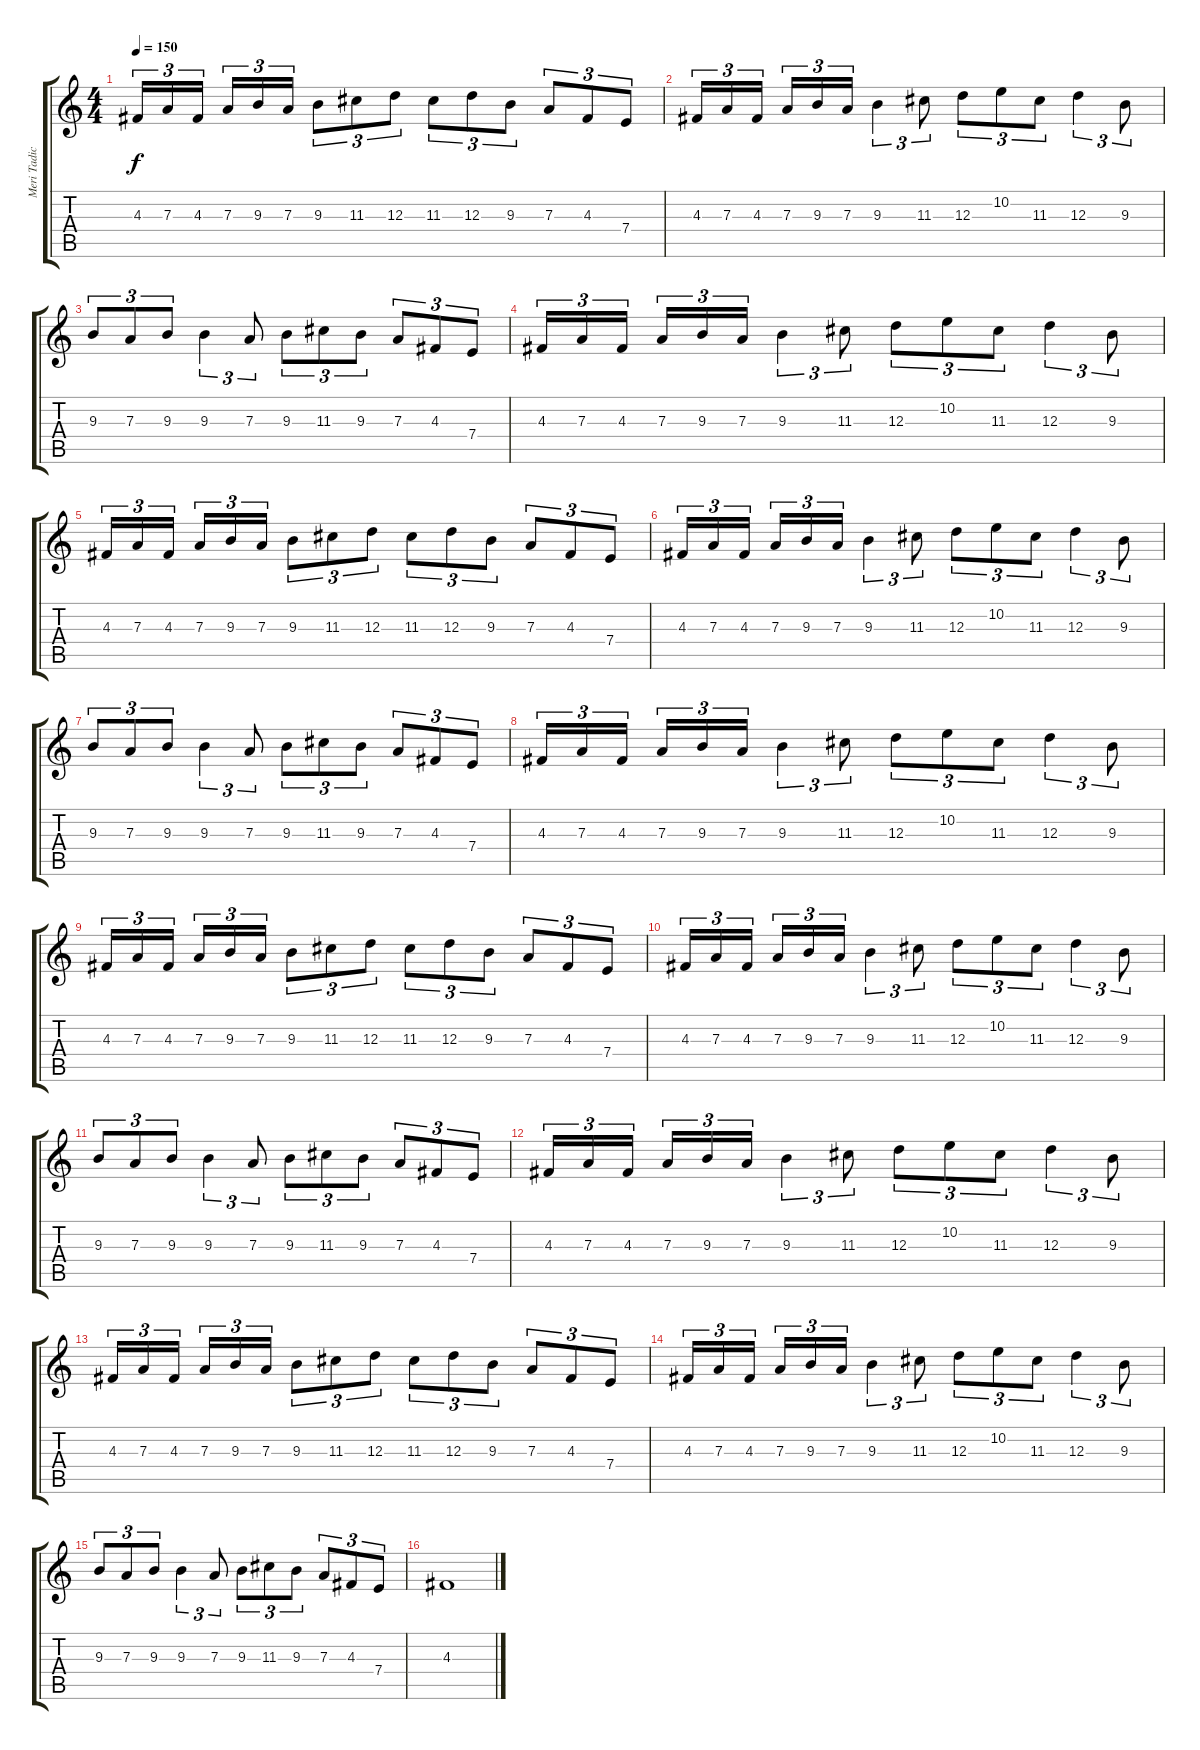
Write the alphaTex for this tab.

\track ("Meri Tadic" "Meri Tadic") {instrument fiddle}
\staff {score tabs}
\tuning (B4 Gb4 D4 A3 E3 B2) {hide}
\ts (4 4)
\tempo 150
\clef g2
\ks c
4.3.16{tu (3 2) dy f} 7.3.16{tu (3 2)} 4.3.16{tu (3 2) beam splitsecondary} 7.3.16{tu (3 2)} 9.3.16{tu (3 2)} 7.3.16{tu (3 2)} 9.3.8{tu (3 2)} 11.3.8{tu (3 2)} 12.3.8{tu (3 2)} 11.3.8{tu (3 2)} 12.3.8{tu (3 2)} 9.3.8{tu (3 2)} 7.3.8{tu (3 2)} 4.3.8{tu (3 2)} 7.4.8{tu (3 2)} |
4.3.16{tu (3 2)} 7.3.16{tu (3 2)} 4.3.16{tu (3 2) beam splitsecondary} 7.3.16{tu (3 2)} 9.3.16{tu (3 2)} 7.3.16{tu (3 2)} 9.3.4{tu (3 2)} 11.3.8{tu (3 2)} 12.3.8{tu (3 2)} 10.2.8{tu (3 2)} 11.3.8{tu (3 2)} 12.3.4{tu (3 2)} 9.3.8{tu (3 2)} |
9.3.8{tu (3 2)} 7.3.8{tu (3 2)} 9.3.8{tu (3 2)} 9.3.4{tu (3 2)} 7.3.8{tu (3 2)} 9.3.8{tu (3 2)} 11.3.8{tu (3 2)} 9.3.8{tu (3 2)} 7.3.8{tu (3 2)} 4.3.8{tu (3 2)} 7.4.8{tu (3 2)} |
4.3.16{tu (3 2) instrument fiddle} 7.3.16{tu (3 2)} 4.3.16{tu (3 2) beam splitsecondary} 7.3.16{tu (3 2)} 9.3.16{tu (3 2)} 7.3.16{tu (3 2)} 9.3.4{tu (3 2)} 11.3.8{tu (3 2)} 12.3.8{tu (3 2)} 10.2.8{tu (3 2)} 11.3.8{tu (3 2)} 12.3.4{tu (3 2)} 9.3.8{tu (3 2)} |
4.3.16{tu (3 2)} 7.3.16{tu (3 2)} 4.3.16{tu (3 2) beam splitsecondary} 7.3.16{tu (3 2)} 9.3.16{tu (3 2)} 7.3.16{tu (3 2)} 9.3.8{tu (3 2)} 11.3.8{tu (3 2)} 12.3.8{tu (3 2)} 11.3.8{tu (3 2)} 12.3.8{tu (3 2)} 9.3.8{tu (3 2)} 7.3.8{tu (3 2)} 4.3.8{tu (3 2)} 7.4.8{tu (3 2)} |
4.3.16{tu (3 2)} 7.3.16{tu (3 2)} 4.3.16{tu (3 2) beam splitsecondary} 7.3.16{tu (3 2)} 9.3.16{tu (3 2)} 7.3.16{tu (3 2)} 9.3.4{tu (3 2)} 11.3.8{tu (3 2)} 12.3.8{tu (3 2)} 10.2.8{tu (3 2)} 11.3.8{tu (3 2)} 12.3.4{tu (3 2)} 9.3.8{tu (3 2)} |
9.3.8{tu (3 2)} 7.3.8{tu (3 2)} 9.3.8{tu (3 2)} 9.3.4{tu (3 2)} 7.3.8{tu (3 2)} 9.3.8{tu (3 2)} 11.3.8{tu (3 2)} 9.3.8{tu (3 2)} 7.3.8{tu (3 2)} 4.3.8{tu (3 2)} 7.4.8{tu (3 2)} |
4.3.16{tu (3 2) instrument fiddle} 7.3.16{tu (3 2)} 4.3.16{tu (3 2) beam splitsecondary} 7.3.16{tu (3 2)} 9.3.16{tu (3 2)} 7.3.16{tu (3 2)} 9.3.4{tu (3 2)} 11.3.8{tu (3 2)} 12.3.8{tu (3 2)} 10.2.8{tu (3 2)} 11.3.8{tu (3 2)} 12.3.4{tu (3 2)} 9.3.8{tu (3 2)} |
4.3.16{tu (3 2)} 7.3.16{tu (3 2)} 4.3.16{tu (3 2) beam splitsecondary} 7.3.16{tu (3 2)} 9.3.16{tu (3 2)} 7.3.16{tu (3 2)} 9.3.8{tu (3 2)} 11.3.8{tu (3 2)} 12.3.8{tu (3 2)} 11.3.8{tu (3 2)} 12.3.8{tu (3 2)} 9.3.8{tu (3 2)} 7.3.8{tu (3 2)} 4.3.8{tu (3 2)} 7.4.8{tu (3 2)} |
4.3.16{tu (3 2)} 7.3.16{tu (3 2)} 4.3.16{tu (3 2) beam splitsecondary} 7.3.16{tu (3 2)} 9.3.16{tu (3 2)} 7.3.16{tu (3 2)} 9.3.4{tu (3 2)} 11.3.8{tu (3 2)} 12.3.8{tu (3 2)} 10.2.8{tu (3 2)} 11.3.8{tu (3 2)} 12.3.4{tu (3 2)} 9.3.8{tu (3 2)} |
9.3.8{tu (3 2)} 7.3.8{tu (3 2)} 9.3.8{tu (3 2)} 9.3.4{tu (3 2)} 7.3.8{tu (3 2)} 9.3.8{tu (3 2)} 11.3.8{tu (3 2)} 9.3.8{tu (3 2)} 7.3.8{tu (3 2)} 4.3.8{tu (3 2)} 7.4.8{tu (3 2)} |
4.3.16{tu (3 2) instrument fiddle} 7.3.16{tu (3 2)} 4.3.16{tu (3 2) beam splitsecondary} 7.3.16{tu (3 2)} 9.3.16{tu (3 2)} 7.3.16{tu (3 2)} 9.3.4{tu (3 2)} 11.3.8{tu (3 2)} 12.3.8{tu (3 2)} 10.2.8{tu (3 2)} 11.3.8{tu (3 2)} 12.3.4{tu (3 2)} 9.3.8{tu (3 2)} |
4.3.16{tu (3 2)} 7.3.16{tu (3 2)} 4.3.16{tu (3 2) beam splitsecondary} 7.3.16{tu (3 2)} 9.3.16{tu (3 2)} 7.3.16{tu (3 2)} 9.3.8{tu (3 2)} 11.3.8{tu (3 2)} 12.3.8{tu (3 2)} 11.3.8{tu (3 2)} 12.3.8{tu (3 2)} 9.3.8{tu (3 2)} 7.3.8{tu (3 2)} 4.3.8{tu (3 2)} 7.4.8{tu (3 2)} |
4.3.16{tu (3 2)} 7.3.16{tu (3 2)} 4.3.16{tu (3 2) beam splitsecondary} 7.3.16{tu (3 2)} 9.3.16{tu (3 2)} 7.3.16{tu (3 2)} 9.3.4{tu (3 2)} 11.3.8{tu (3 2)} 12.3.8{tu (3 2)} 10.2.8{tu (3 2)} 11.3.8{tu (3 2)} 12.3.4{tu (3 2)} 9.3.8{tu (3 2)} |
9.3.8{tu (3 2)} 7.3.8{tu (3 2)} 9.3.8{tu (3 2)} 9.3.4{tu (3 2)} 7.3.8{tu (3 2)} 9.3.8{tu (3 2)} 11.3.8{tu (3 2)} 9.3.8{tu (3 2)} 7.3.8{tu (3 2)} 4.3.8{tu (3 2)} 7.4.8{tu (3 2)} |
4.3.1
